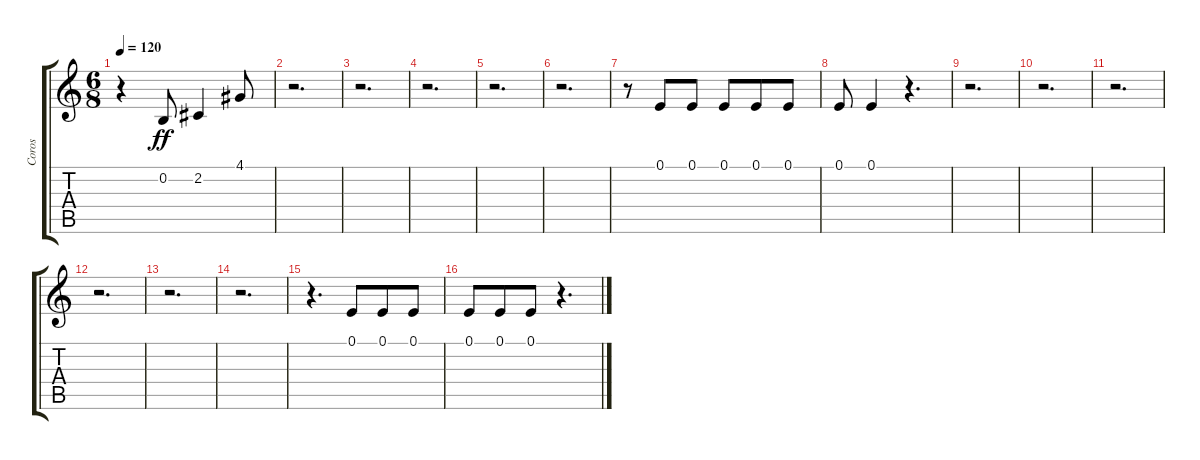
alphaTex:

\track ("Coros" "Coros") {instrument fx5brightness}
\staff {score tabs}
\tuning (E4 B3 G3 D3 A2 E2) {hide}
\ts (6 8)
\tempo 120
\clef g2
\ks c
r.4{dy ff} 0.2.8 2.2.4 4.1.8 |
r.2{d} |
r.2{d} |
r.2{d} |
r.2{d} |
r.2{d} |
r.8 0.1.8 0.1.8 0.1.8 0.1.8 0.1.8 |
0.1.8 0.1.4 r.4{d} |
r.2{d} |
r.2{d} |
r.2{d} |
r.2{d} |
r.2{d} |
r.2{d} |
r.4{d} 0.1.8 0.1.8 0.1.8 |
0.1.8 0.1.8 0.1.8 r.4{d}
